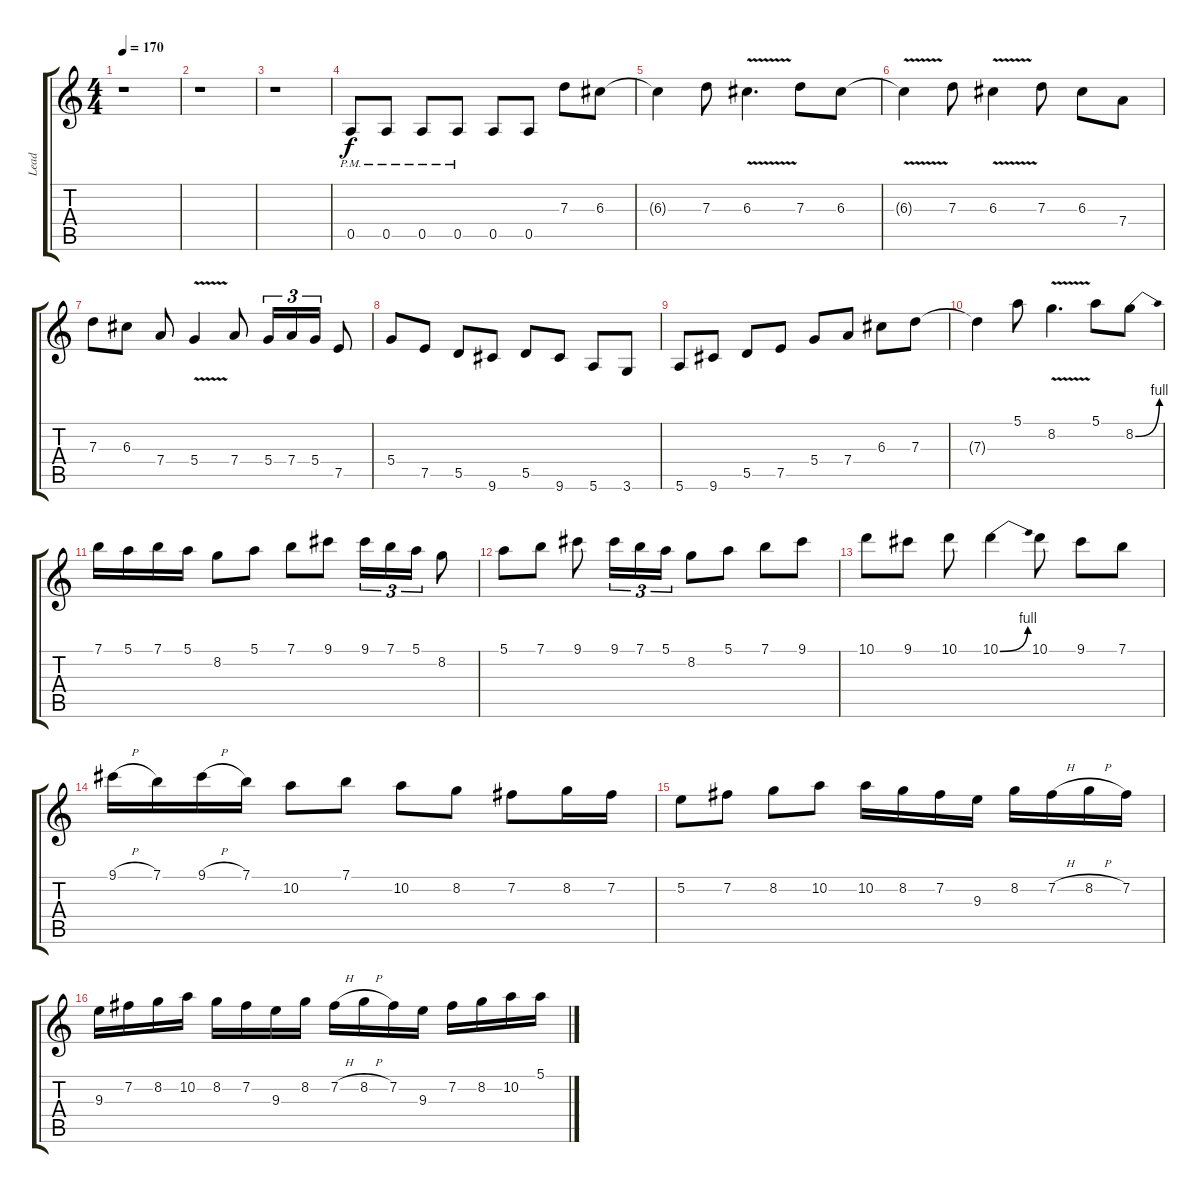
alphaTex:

\track ("Lead" "Lead") {instrument distortionguitar}
\staff {score tabs}
\tuning (E4 B3 G3 D3 A2 E2) {hide}
\ts (4 4)
\tempo 170
\clef g2
\ks c
r.1{dy f} |
r.1 |
r.1 |
0.5{pm}.8 0.5{pm}.8 0.5{pm}.8 0.5{pm}.8 0.5.8 0.5.8 7.3.8 6.3.8 |
6.3{t}.4 7.3.8 6.3{v}.4{d} 7.3.8 6.3.8 |
6.3{v t}.4 7.3.8 6.3{v}.4 7.3.8 6.3.8 7.4.8 |
7.3.8 6.3.8 7.4.8 5.4{v}.4 7.4.8 5.4.16{tu (3 2)} 7.4.16{tu (3 2)} 5.4.16{tu (3 2)} 7.5.8 |
5.4.8 7.5.8 5.5.8 9.6.8 5.5.8 9.6.8 5.6.8 3.6.8 |
5.6.8 9.6.8 5.5.8 7.5.8 5.4.8 7.4.8 6.3.8 7.3.8 |
7.3{t}.4 5.1.8 8.2{v}.4{d} 5.1.8 8.2{be (bend 0 0 60 4)}.8 |
7.1.16 5.1.16 7.1.16 5.1.16 8.2.8 5.1.8 7.1.8 9.1.8 9.1.16{tu (3 2)} 7.1.16{tu (3 2)} 5.1.16{tu (3 2)} 8.2.8 |
5.1.8 7.1.8 9.1.8 9.1.16{tu (3 2)} 7.1.16{tu (3 2)} 5.1.16{tu (3 2)} 8.2.8 5.1.8 7.1.8 9.1.8 |
10.1.8 9.1.8 10.1.8 10.1{be (bend 0 0 60 4)}.4 10.1.8 9.1.8 7.1.8 |
9.1{h}.16 7.1.16 9.1{h}.16 7.1.16 10.2.8 7.1.8 10.2.8 8.2.8 7.2.8 8.2.16 7.2.16 |
5.2.8 7.2.8 8.2.8 10.2.8 10.2.16 8.2.16 7.2.16 9.3.16 8.2.16 7.2{h}.16 8.2{h}.16 7.2.16 |
9.3.16 7.2.16 8.2.16 10.2.16 8.2.16 7.2.16 9.3.16 8.2.16 7.2{h}.16 8.2{h}.16 7.2.16 9.3.16 7.2.16 8.2.16 10.2.16 5.1.16
